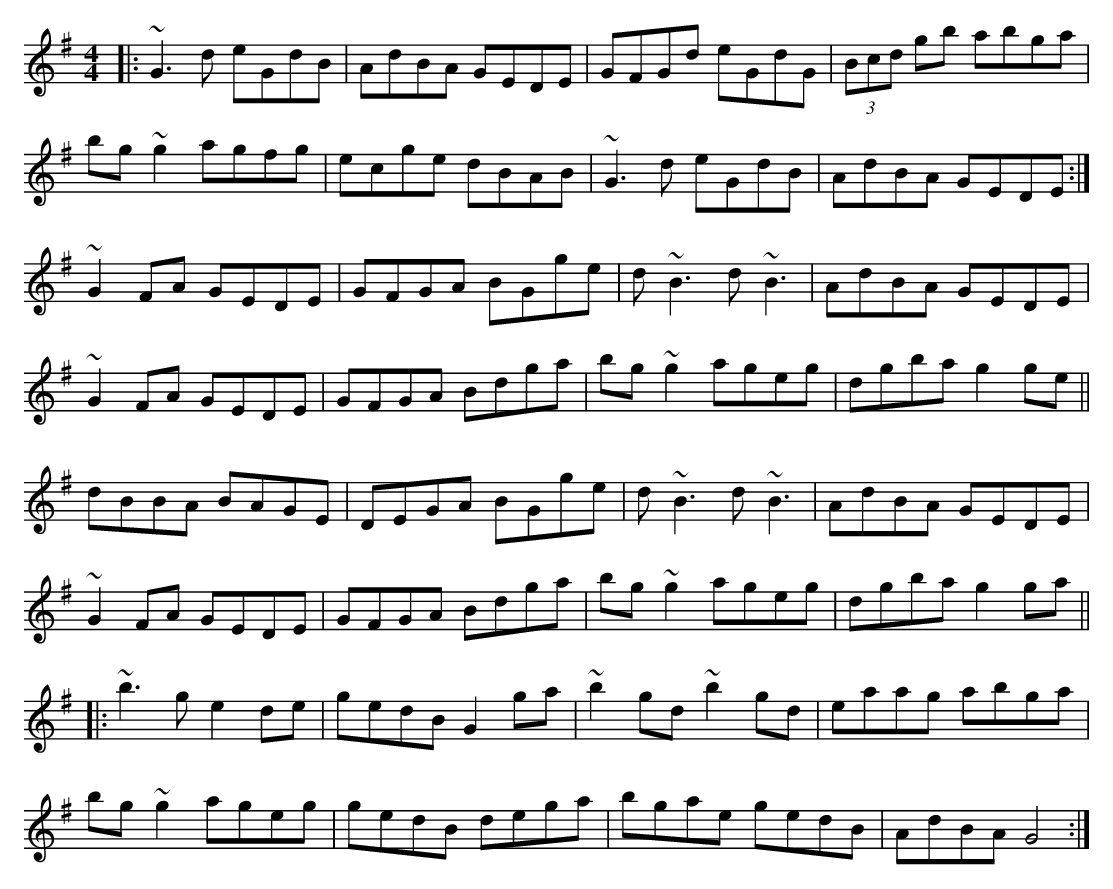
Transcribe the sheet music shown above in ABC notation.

X:1
M:4/4
K:G
|:~G3d eGdB|AdBA GEDE|GFGd eGdG|(3Bcd gb abga|
bg~g2 agfg|ecge dBAB|~G3d eGdB|AdBA GEDE:|
~G2FA GEDE|GFGA BGge|d ~B3 d ~B3|AdBA GEDE|
~G2FA GEDE|GFGA Bdga|bg~g2 ageg|dgba g2ge||
dBBA BAGE|DEGA BGge|d ~B3 d ~B3|AdBA GEDE|
~G2FA GEDE|GFGA Bdga|bg~g2 ageg|dgba g2ga||
|:~b3g e2de|gedB G2ga|~b2gd ~b2gd|eaag abga|
bg~g2 ageg|gedB dega|bgae gedB|AdBA G4:|
